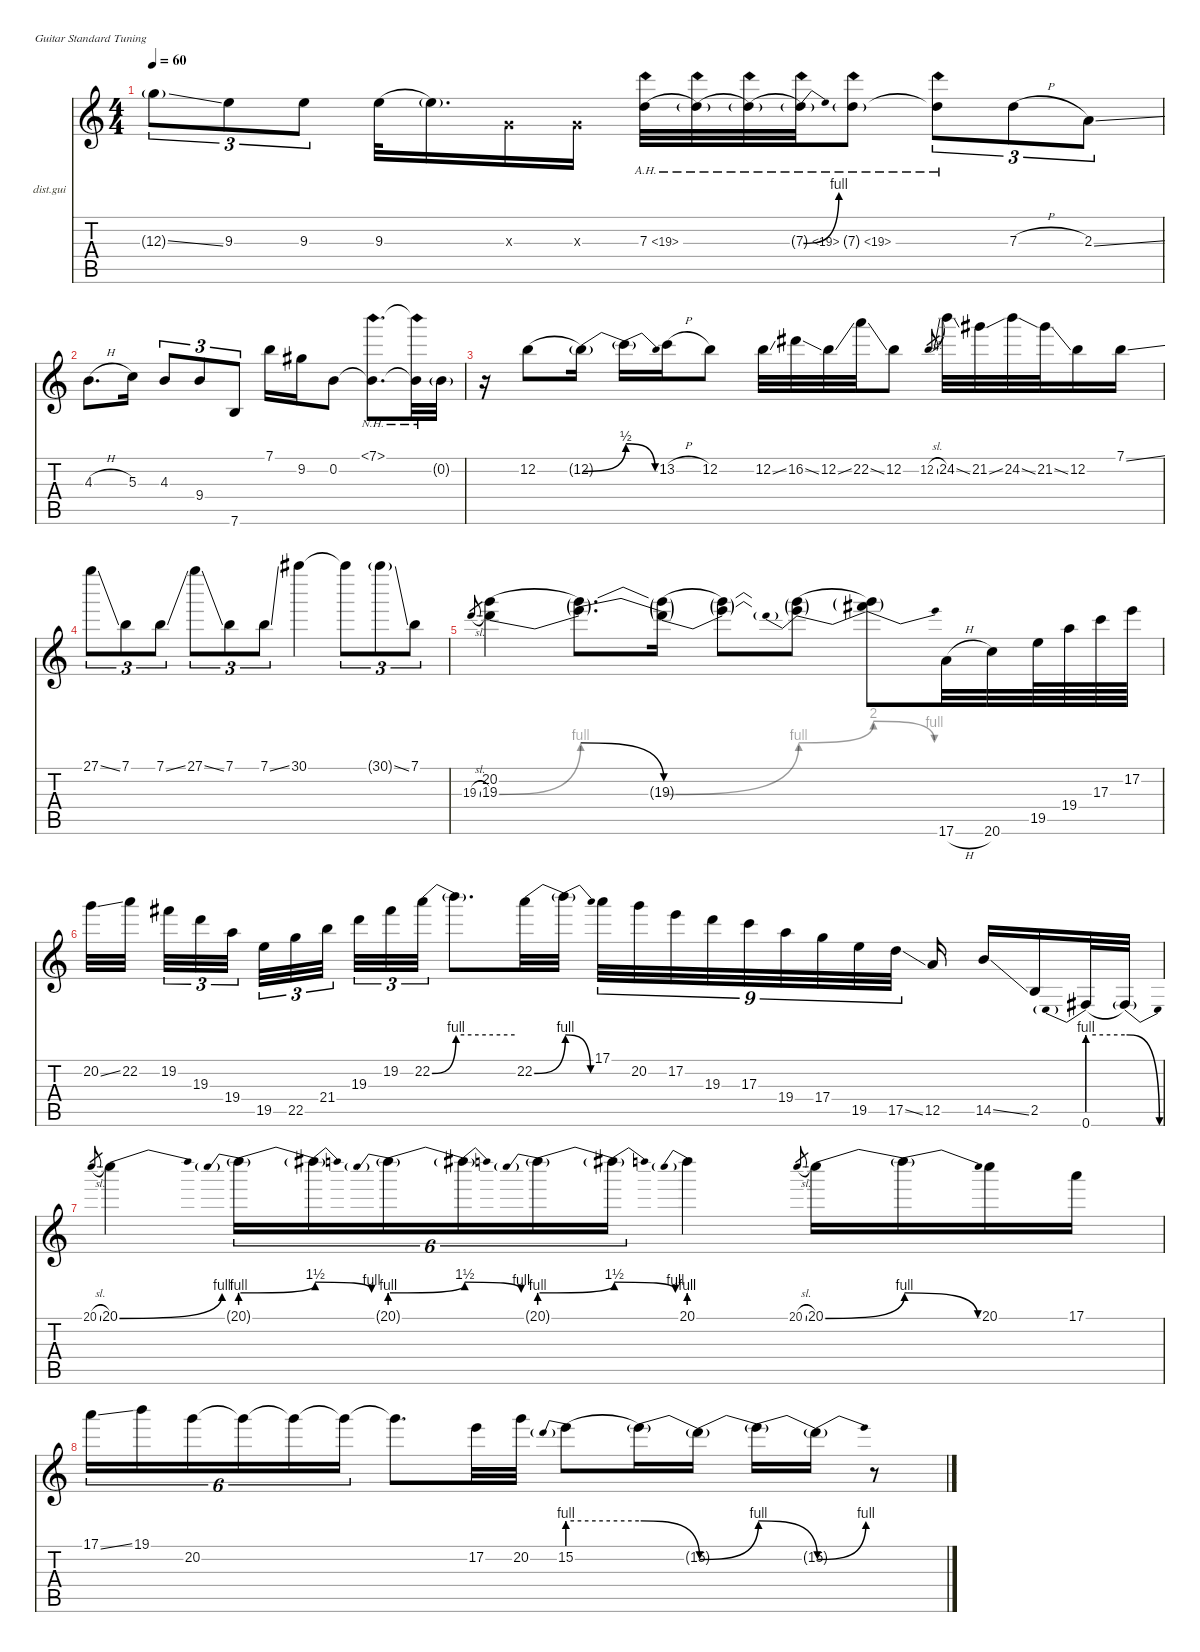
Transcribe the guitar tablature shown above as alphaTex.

\defaultSystemsLayout 4
\hideDynamics
\bracketExtendMode nobrackets
\firstSystemTrackNameOrientation horizontal
\otherSystemsTrackNameOrientation horizontal
\track ("Steve Vai - Lead Guitar" "dist.gui") {instrument distortionguitar}
\staff {score tabs}
\tuning (E4 B3 G3 D3 A2 E2)
\ts (4 4)
\tempo 60
\clef g2
\ks c
12.3{ss g}.8{tu (3 2) dy f} 9.3.8{tu (3 2)} 9.3.8{tu (3 2)} 9.3{be (hold 0 0 60 0)}.32 9.3{be (hold 0 0 60 0) t}.16{d} 0.3{x}.16 0.3{x}.16 7.3{be (hold 0 0 60 0) ah 12}.32 7.3{be (hold 0 0 60 0) ah 12 t}.32 7.3{be (hold 0 0 60 0) ah 12 t}.32 7.3{be (bend 0 0 60 4) ah 12 t}.32 7.3{ah 12 g}.8 7.3{ah 12 t}.8{tu (3 2)} 7.3{h}.8{tu (3 2)} 2.3{ss}.8{tu (3 2)} |
4.3{h}.8{d} 5.3.16 4.3.8{tu (3 2)} 9.4.8{tu (3 2)} 7.6.8{tu (3 2)} 7.1.16 9.2.16 0.2.8 (7.1{nh} 0.2{t}).8{d} (7.1{nh t} 0.2{t}).32 0.2{g}.32 |
r.16 12.2{be (hold 0 0 60 0)}.8 12.2{be (bend 0 0 60 2) t}.16 12.2{be (release 0 2 60 0) t}.16 13.2{h}.16 12.2.8 12.2{ss}.32 16.2{ss}.32 12.2{ss}.32 22.2{ss}.32 12.2.8 12.2{sl}.8{gr dy mf} 24.2{ss}.32{dy f} 21.2{ss}.32 24.2{ss}.32 21.2{ss}.32 12.2.16 7.1{ss}.16 |
27.1{ss}.8{tu (3 2)} 7.1.8{tu (3 2)} 7.1{ss}.8{tu (3 2)} 27.1{ss}.8{tu (3 2)} 7.1.8{tu (3 2)} 7.1{ss}.8{tu (3 2)} 30.1.4 30.1{t}.8{tu (3 2)} 30.1{ss g}.8{tu (3 2)} 7.1.8{tu (3 2)} |
19.3{sl}.8{gr dy mf} (20.2{be (hold 0 0 60 0)} 19.3{be (bend 0 0 60 4)}).4{dy f} (20.2{t} 19.3{be (release 0 4 60 0) t}).8{d} (20.2{be (hold 0 0 60 0) t} 19.3{be (bend 0 0 60 4) t}).16 (20.2{t} 19.3{t}).8 (20.2{be (hold 0 0 60 0) t} 19.3{be (prebendbend 0 4 60 8) t}).8 (20.2{be (hold 0 0 60 0) t} 19.3{be (release 0 8 60 4) t}).8 17.6{h}.32 20.6.32 19.5.64 19.4.64 17.3.64 17.2.64 |
20.2{ss}.32 22.2.32 19.2.32{tu (3 2)} 19.3.32{tu (3 2)} 19.4.32{tu (3 2)} 19.5.32{tu (3 2)} 22.5.32{tu (3 2)} 21.4.32{tu (3 2)} 19.3.32{tu (3 2)} 19.2.32{tu (3 2)} 22.2{be (bend 0 0 60 4)}.32{tu (3 2)} 22.2{be (hold 0 4 60 4) t}.8{d} 22.2{be (bend 0 0 60 4)}.32 22.2{be (release 0 4 60 0) t}.32 17.1.32{tu (9 8)} 20.2.32{tu (9 8)} 17.2.32{tu (9 8)} 19.3.32{tu (9 8)} 17.3.32{tu (9 8)} 19.4.32{tu (9 8)} 17.4.32{tu (9 8)} 19.5.32{tu (9 8)} 17.5{ss}.32{tu (9 8)} 12.5.16 14.5{ss}.16 2.5.16 0.6{be (prebend 0 4 60 4)}.32 0.6{be (release 0 4 60 0) t}.32 |
20.1{sl}.8{gr dy mf} 20.1{be (bend 0 0 16.00002 4)}.4{dy f} 20.1{be (prebendbend 0 4 60 6) g}.16{tu (6 4)} 20.1{be (release 0 6 60 4) t}.16{tu (6 4)} 20.1{be (prebendbend 0 4 60 6) g}.16{tu (6 4)} 20.1{be (release 0 6 60 4) t}.16{tu (6 4)} 20.1{be (prebendbend 0 4 60 6) g}.16{tu (6 4)} 20.1{be (release 0 6 60 4) t}.16{tu (6 4)} 20.1{be (prebend 0 4 60 4)}.4 20.1{sl}.8{gr dy p} 20.1{be (bend 0 0 60 4)}.16{dy f} 20.1{be (release 0 4 60 0) t}.16 20.1.16 17.1.16 |
17.1{ss}.16{tu (6 4)} 19.1.16{tu (6 4)} 20.2.16{tu (6 4)} 20.2{t}.16{tu (6 4)} 20.2{t}.16{tu (6 4)} 20.2{t}.16{tu (6 4)} 20.2{t}.8{d} 17.2.32 20.2.32 15.2{be (prebend 0 4 60 4)}.8 15.2{be (release 0 4 60 0) t}.16 15.2{be (bend 0 0 60 4) t}.16 15.2{be (release 0 4 60 0) t}.16 15.2{be (bend 0 0 60 4) t}.16 r.8
